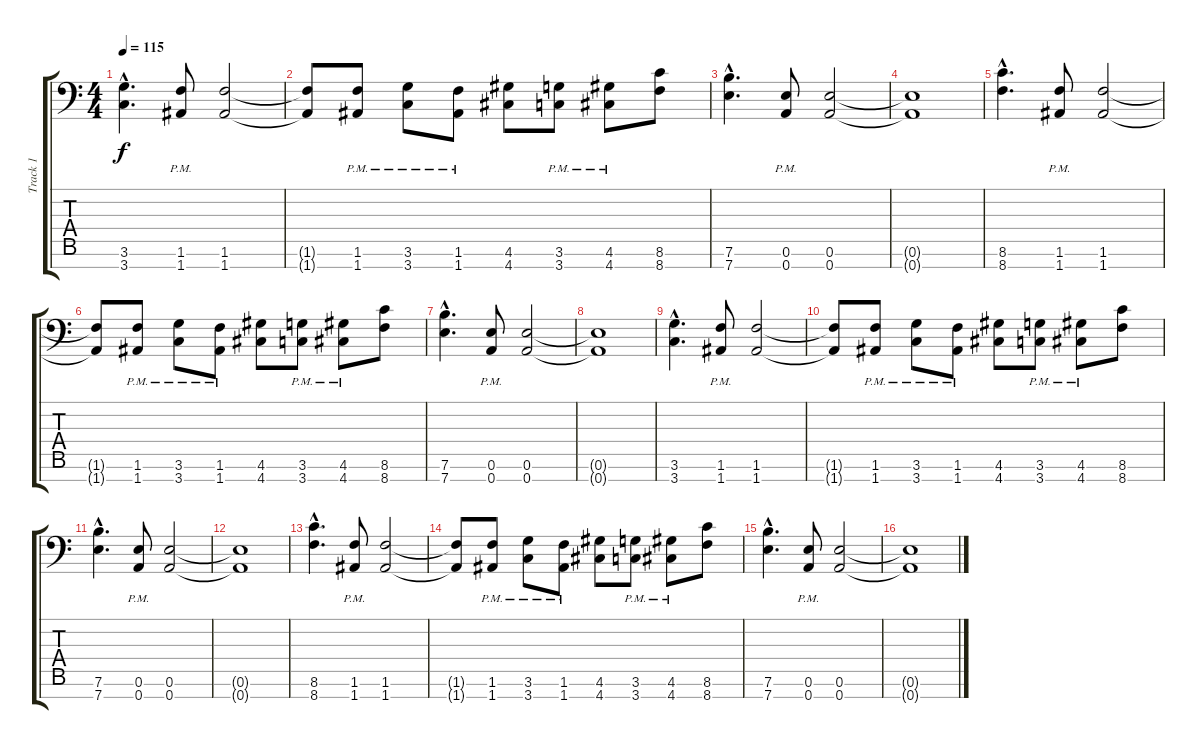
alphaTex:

\track ("Track 1" "Track 1") {instrument distortionguitar}
\staff {score tabs}
\tuning (E4 B3 G3 D3 A2 E2 A1) {hide}
\ts (4 4)
\tempo 115
\clef f4
\ks c
(3.6{hac} 3.7{hac}).4{d dy f instrument distortionguitar} (1.6{pm} 1.7{pm}).8 (1.6 1.7).2 |
(1.6{t} 1.7{t}).8 (1.6{pm} 1.7{pm}).8 (3.6{pm} 3.7{pm}).8 (1.6{pm} 1.7{pm}).8 (4.6 4.7).8 (3.6{pm} 3.7{pm}).8 (4.6{pm} 4.7{pm}).8 (8.6 8.7).8 |
(7.6{hac} 7.7{hac}).4{d} (0.6{pm} 0.7{pm}).8 (0.6 0.7).2 |
(0.6{t} 0.7{t}).1 |
(8.6{hac} 8.7{hac}).4{d} (1.6{pm} 1.7{pm}).8 (1.6 1.7).2 |
(1.6{t} 1.7{t}).8 (1.6{pm} 1.7{pm}).8 (3.6{pm} 3.7{pm}).8 (1.6{pm} 1.7{pm}).8 (4.6 4.7).8 (3.6{pm} 3.7{pm}).8 (4.6{pm} 4.7{pm}).8 (8.6 8.7).8 |
(7.6{hac} 7.7{hac}).4{d} (0.6{pm} 0.7{pm}).8 (0.6 0.7).2 |
(0.6{t} 0.7{t}).1 |
(3.6{hac} 3.7{hac}).4{d} (1.6{pm} 1.7{pm}).8 (1.6 1.7).2 |
(1.6{t} 1.7{t}).8 (1.6{pm} 1.7{pm}).8 (3.6{pm} 3.7{pm}).8 (1.6{pm} 1.7{pm}).8 (4.6 4.7).8 (3.6{pm} 3.7{pm}).8 (4.6{pm} 4.7{pm}).8 (8.6 8.7).8 |
(7.6{hac} 7.7{hac}).4{d} (0.6{pm} 0.7{pm}).8 (0.6 0.7).2 |
(0.6{t} 0.7{t}).1 |
(8.6{hac} 8.7{hac}).4{d} (1.6{pm} 1.7{pm}).8 (1.6 1.7).2 |
(1.6{t} 1.7{t}).8 (1.6{pm} 1.7{pm}).8 (3.6{pm} 3.7{pm}).8 (1.6{pm} 1.7{pm}).8 (4.6 4.7).8 (3.6{pm} 3.7{pm}).8 (4.6{pm} 4.7{pm}).8 (8.6 8.7).8 |
(7.6{hac} 7.7{hac}).4{d} (0.6{pm} 0.7{pm}).8 (0.6 0.7).2 |
(0.6{t} 0.7{t}).1
